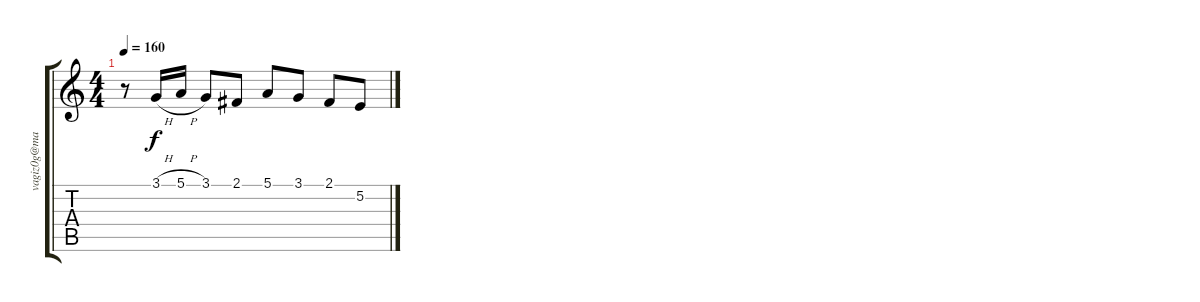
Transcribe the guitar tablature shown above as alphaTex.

\track ("" "vagiz0g@ma") {instrument fx4atmosphere}
\staff {score tabs}
\tuning (E4 B3 G3 D3 A2 E2) {hide}
\ts (4 4)
\tempo 160
\clef g2
\ks c
r.8{dy f} 3.1{h}.16 5.1{h}.16 3.1.8 2.1.8 5.1.8 3.1.8 2.1.8 5.2.8
